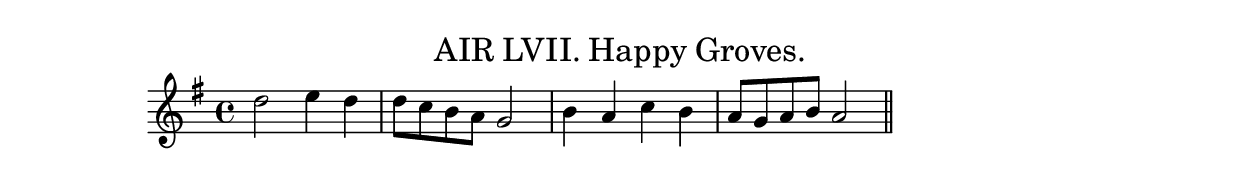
\version "2.10.25" 
\include "english.ly"

\header
  {title = \markup \smaller \normal-text
    {AIR LVII. Happy Groves.}
  }

\score
  {
  \new Staff
  \relative c''
    {
    \key g \major
    \time 4/4
    \clef treble
    d2 e4 d | d8 c b a g2 | b4 a c b | a8 g a b a2 \bar "||"
    }
  \layout
    { \context
      { \Score
        \remove Bar_number_engraver
       }
    }
  \midi
    { \context
       { \Score tempoWholesPerMinute = #(ly:make-moment 180 4) } 
    }
  } 
